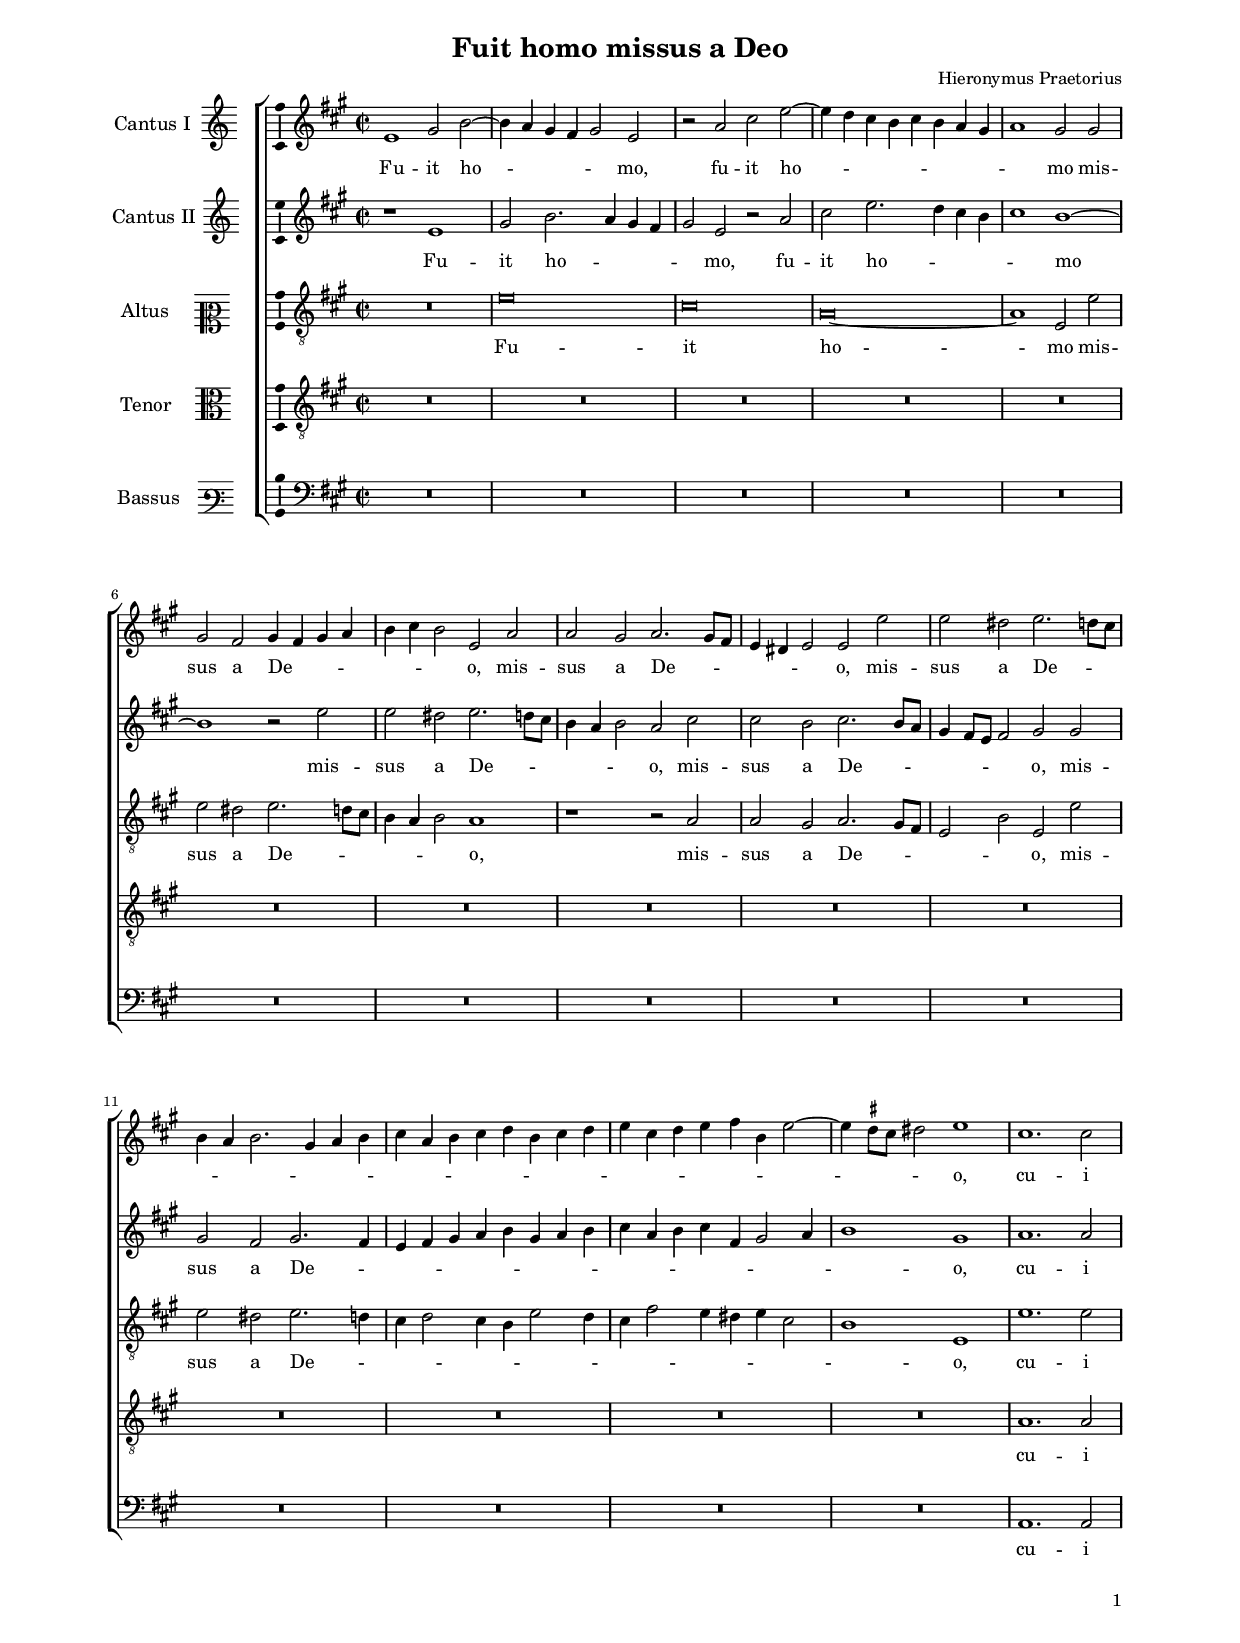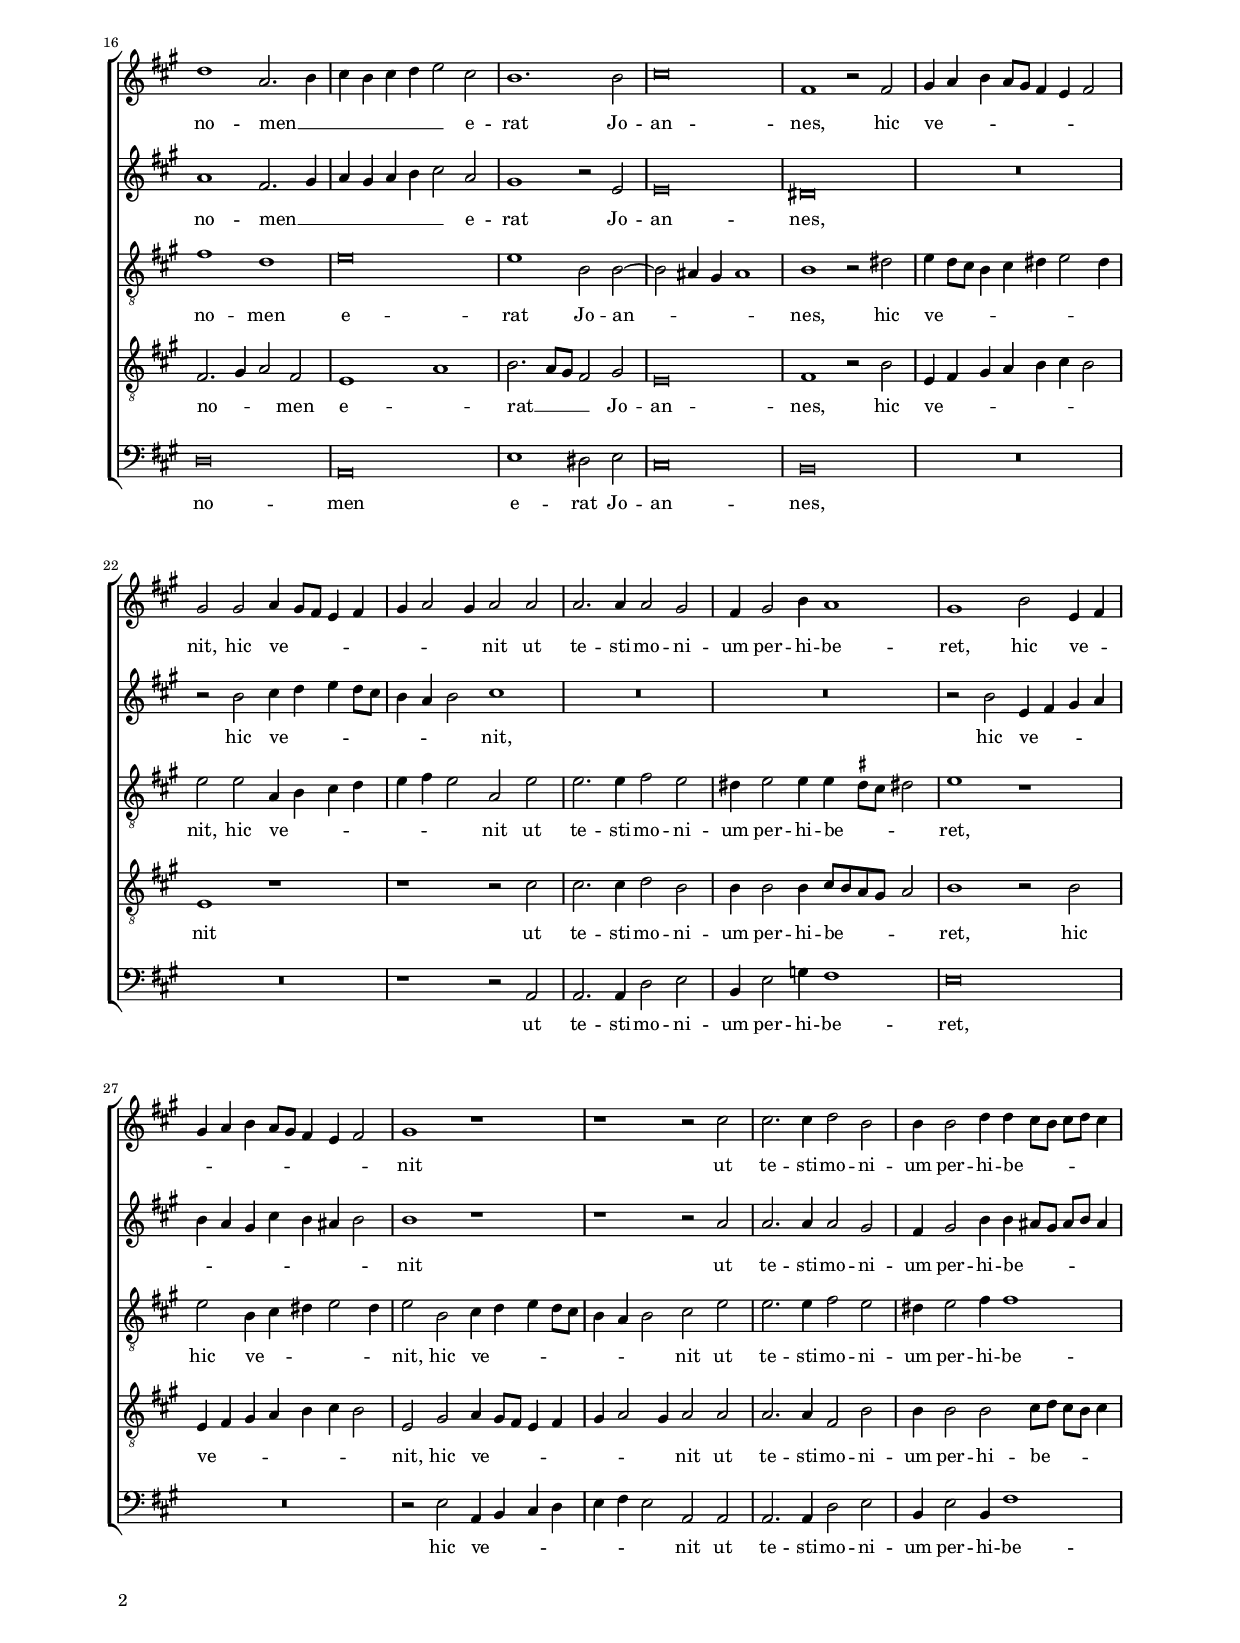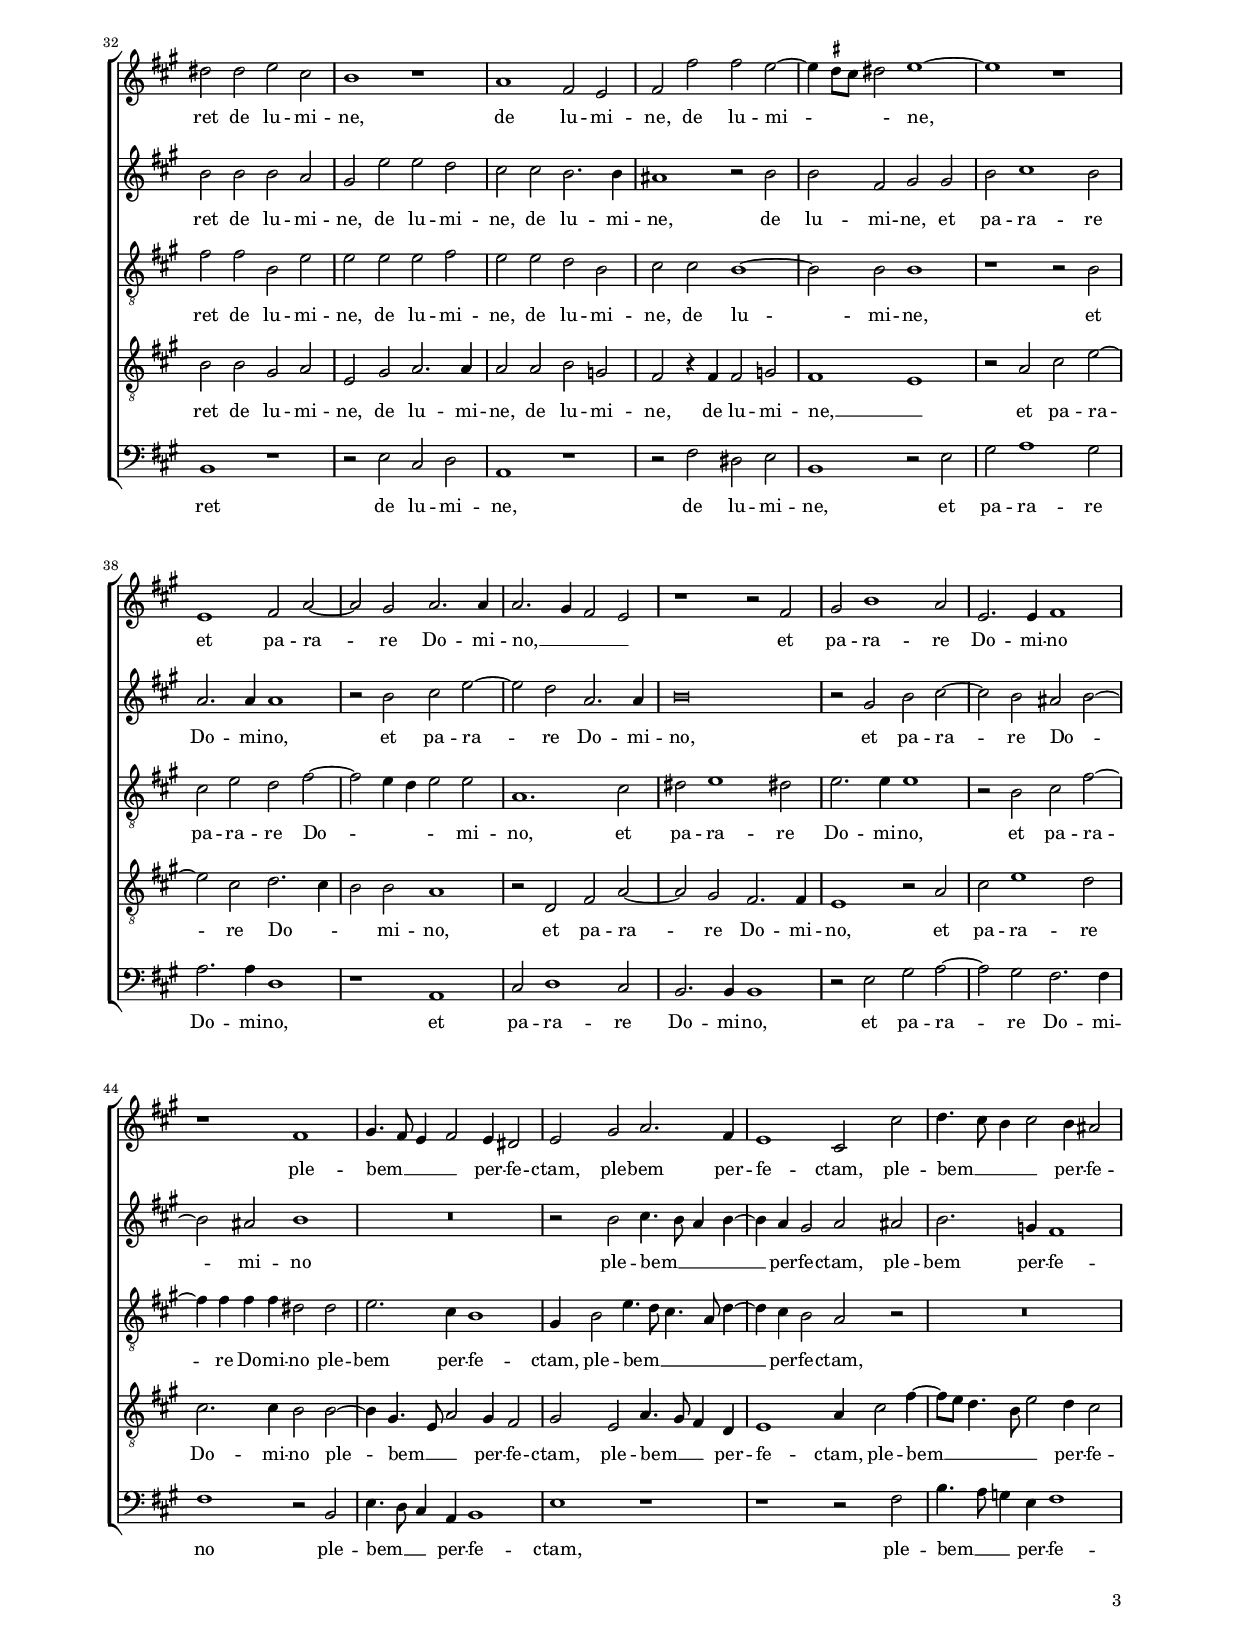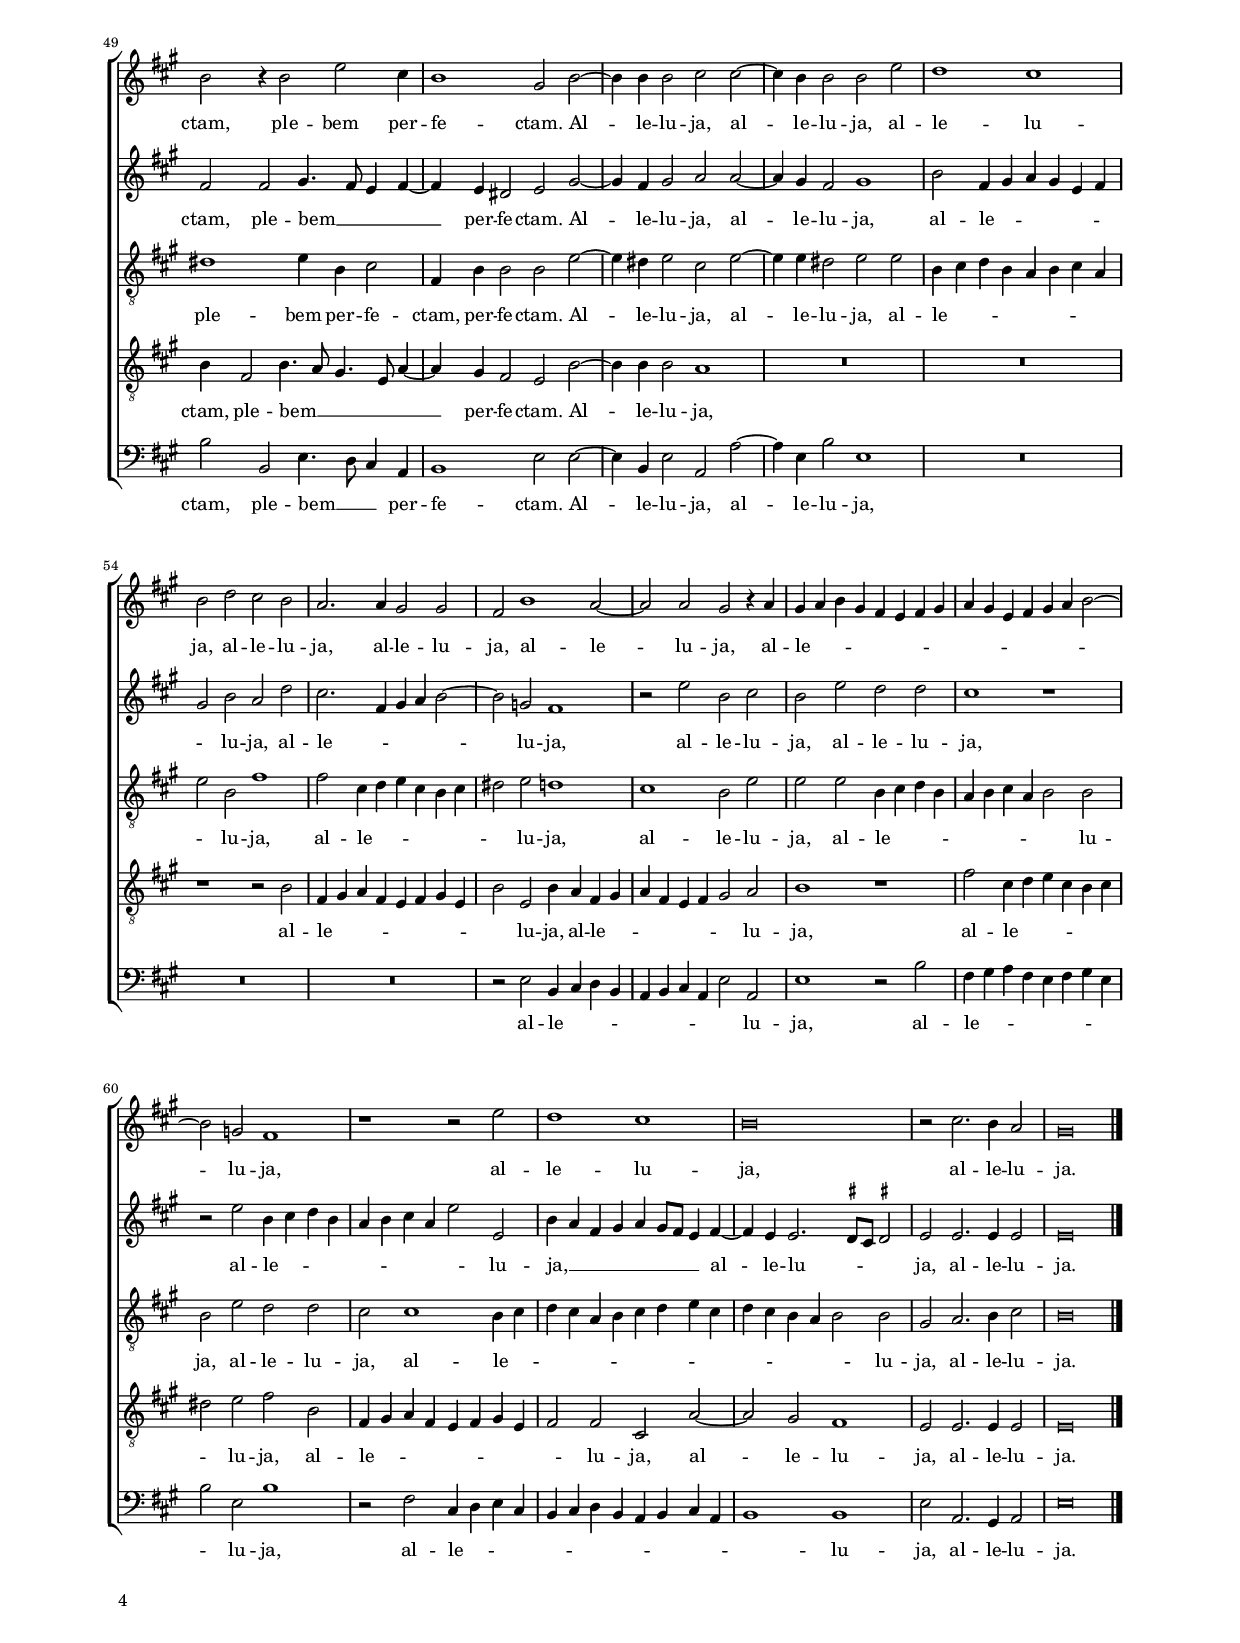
\header
{
  title="Fuit homo missus a Deo"
  composer="Hieronymus Praetorius"
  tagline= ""
}

\version "2.22.0"
\language deutsch
#(set-global-staff-size 15)
% #(set-default-paper-size "letter")
#(ly:set-option 'point-and-click #f)


\paper
	{
	top-margin = 1.8 \cm
	bottom-margin = 1.2 \cm
	left-margin = 2 \cm
	right-margin = 2 \cm
	ragged-bottom = ##f
	ragged-last-bottom = ##t
	print-page-number = ##f
	system-system-spacing = #'((basic-distance . 17) (minimum-distance . 14) (padding . 7) (strechability . 150))
    oddFooterMarkup=\markup   \fill-line { "" \fromproperty #'page:page-number-string }
    evenFooterMarkup=\markup  \fill-line { \fromproperty #'page:page-number-string "" }
    last-bottom-spacing = #'((basic-distance . 12) (minimum-distance . 7) (padding . 4))
	systems-per-page = 3
    page-count = 4
%	min-systems-per-page = 3
%	print-all-headers = ##t
%	print-first-page-number = ##t
%	first-page-number = 1
	}

	
global = {
    % \set Staff.autoBeaming = ##f
	\key c \major
	\time 2/2 \set Score.measureLength = #(ly:make-moment 2/1)
    \set Score.tempoHideNote = ##t
    \tempo 2 = 90
    \skip 1*2*65 \bar "|."
	}

	ficta = { \once \set suggestAccidentals = ##t }

	forget = #(define-music-function (music) (ly:music?) #{
		\accidentalStyle forget
		$music
		\accidentalStyle default
		#})

    

incipitcantus = \markup { \score {
	{
	\set Staff.instrumentName = \markup { \fontsize #1 "Cantus I" }
	\key c \major
	\clef violin
	s4 \bar ""
	}
	\layout  {
	raggedright = ##t
	indent = 1.6 \cm
	line-width = 2.2\cm
	\context { \Staff \remove Time_signature_engraver }
	\override Staff.Clef.Y-extent = #'(0 . 0)
	}} \hspace #1 }
      
      
incipitquintus = \markup { \score {
	{
	\set Staff.instrumentName = \markup { \fontsize #1 "Cantus II" }
	\key c \major
	\clef violin
	s4 \bar ""
	}
	\layout  {
	raggedright = ##t
	indent = 1.6 \cm
	line-width = 2.2\cm
	\context { \Staff \remove Time_signature_engraver }
	\override Staff.Clef.Y-extent = #'(0 . 0)
	}} \hspace #1 }

      
incipitaltus = \markup { \score {
	{
	\set Staff.instrumentName = \markup { \fontsize #1 "Altus" }
	\key c \major
	\clef mezzosoprano
	s4 \bar ""
	}
	\layout  {
	raggedright = ##t
	indent = 1.6 \cm
	line-width = 2.2\cm
	\context { \Staff \remove Time_signature_engraver }
	\override Staff.Clef.Y-extent = #'(0 . 0)
	}} \hspace #1 }


incipittenor = \markup { \score {
	{
	\set Staff.instrumentName = \markup { \fontsize #1 "Tenor" }
	\key c \major
	\clef alto
	s4 \bar ""
	}
	\layout  {
	raggedright = ##t
	indent = 1.6 \cm
	line-width = 2.2\cm
	\context { \Staff \remove Time_signature_engraver }
	\override Staff.Clef.Y-extent = #'(0 . 0)
	}} \hspace #1 }

      
      
incipitbassus = \markup { \score {
	{
	\set Staff.instrumentName = \markup { \fontsize #1 "Bassus" }
	\key c \major
	\clef varbaritone
	s4 \bar ""
	}
	\layout  {
	raggedright = ##t
	indent = 1.6 \cm
	line-width = 2.2\cm
	\context { \Staff \remove Time_signature_engraver }
	\override Staff.Clef.Y-extent = #'(0 . 0)
	}} \hspace #1 }


cantus =  \relative c''
	{
	g1 h2 d~
	d4 c h a h2 g
	r2 c e g~
	g4 f e d e d c h
%5
	c1 h2 h |
	h2 a h4 a h c
	d4 e d2 g, c
	c2 h c2. h8 a
	g4 fis g2 g g'
%10
	g2 fis g2. f8 e |
	d4 c d2. h4 c d
	e4 c d e f d e f
	g4 e f g a d, g2~
	g4 \ficta fis8 e fis!2 g1
%15
	e1. e2 |
	f1 c2. d4
	e4 d e f g2 e
	d1. d2
	e\breve
%20
	a,1 r2 a |
	h4 c d c8 h a4 g a2
	h2 h c4 h8 a g4 a
	h4 c2 h4 c2 c
	c2. c4 c2 h
%25
	a4 h2 d4 c1 |
	h1 d2 g,4 a
	h4 c d c8 h a4 g a2
	h1 r
	r1 r2 e
%30
	e2. e4 f2 d |
	d4 d2 f4 f4 e8 d e[ f] e4
	fis2 fis g e
	d1 r
	c1 a2 g
%35
	a2 a' a g~
	g4 \ficta fis8 e fis!2 g1~
	g1 r
	g,1 a2 c~
	c2 h c2. c4
%40
	c2. h4 a2 g |
	r1 r2 a
	h2 d1 c2
	g2. g4 a1
	r1 a
%45
	h4. a8 g4 a2 g4 fis2 |
	g2 h c2. a4
	g1 e2 e'
	f4. e8 d4 e2 d4 cis2
	d2 r4 d2 g2 e4
%50
	d1 h2 d~ |
	d4 d d2 e2 e~
	e4 d d2 d2 g
	f1 e
	d2 f e d
%55
	c2. c4 h2 h |
	a2 d1 c2~
	c2 c h r4 c
	h4 c d h a g a h
	c4 h g a h4 c d2~
%60
	d2 b a1 |
	r1 r2 g'
	f1 e
	d\breve
	r2 e2. d4 c2
%65
	h\breve |
	}


quintus =  \relative c''
    {
	r1 g
	h2 d2. c4 h a
	h2 g r c
	e2 g2. f4 e d
%5
	e1 d~ |
	d1 r2 g
	g2 fis g2. f8 e
	d4 c d2 c e
	e2 d e2. d8 c
%10
	h4 a8 g a2 h h |
	h2 a h2. a4
	g4 a h c d4 h c d
	e4 c d e a,4 h2 c4
	d1 h
%15
	c1. c2 |
	c1 a2. h4
	c4 h c d e2 c
	h1 r2 g
	g\breve
%20
	fis\breve |
	R\breve
	r2 d' e4 f g f8 e
	d4 c d2 e1
	R\breve
%25
	R\breve |
	r2 d g,4 a h c
	d4 c h e d cis d2
	d1 r
	r1 r2 c
%30
	c2. c4 c2 h |
	a4 h2 d4 d4 cis8 h cis[ d] cis4
	d2 d d c
	h2 g' g f
	e2 e d2. d4
%35
	cis1 r2 d |
	d2 a h h
	d2 e1 d2
	c2. c4 c1
	r2 d e g~
%40
	g2 f c2. c4 |
	d\breve
	r2 h d e~
	e2 d cis d~
	d2 cis d1
%45
	R\breve |
	r2 d e4. d8 c4 d~
	d4 c h2 c cis
	d2. b4 a1
	a2 a h4. a8 g4 a~
%50
	a4 g fis2 g h~ |
	h4 a h2 c c~
	c4 h a2 h1
	d2 a4 h c h g a
	h2 d c f
%55
	e2. a,4 h4 c d2~ |
	d2 b a1
	r2 g' d e
	d2 g f f
	e1 r
%60
	r2 g d4 e f d |
	c4 d e c g'2 g,
	d'4 c a h c4 h8 a g4 a~
	a4 g g2. \ficta fis8 e \ficta fis!2
	g2 g2. g4 g2
%65
	g\breve |
	}


altus =  \relative c'
	{
	R\breve
	g'\breve
	e\breve
	c\breve~
%5
	c1 g2 g' |
	g2 fis g2. f8 e
	d4 c d2 c1
	r1 r2 c
	c2 h c2. h8 a
%10
	g2 d' g, g' |
	g2 fis g2. f4
	e4 f2 e4 d4 g2 f4
	e4 a2 g4 fis4 g e2
	d1 g,
%15
	g'1. g2 |
	a1 f
	g\breve
	g1 d2 d~
	d2 cis4 h cis1
%20
	d1 r2 fis |
	g4 f8 e d4 e fis4 g2 fis4
	g2 g c,4 d e f
	g4 a g2 c, g'
	g2. g4 a2 g
%25
	fis4 g2 g4 g4 \ficta fis!8 e fis!2 |
	g1 r
	g2 d4 e fis4 g2 fis4
	g2 d e4 f g f8 e
	d4 c d2 e2 g
%30
	g2. g4 a2 g |
	fis4 g2 a4 a1
	a2 a d, g
	g2 g g a
	g2 g f d
%35
	e2 e d1~ |
	d2 d d1
	r1 r2 d
	e2 g f a~
	a2 g4 f g2 g
%40
	c,1. e2 |
	fis2 g1 fis!2
	g2. g4 g1
	r2 d e a~
	a4 a a a fis2 fis
%45
	g2. e4 d1 |
	h4 d2 g4. f8 e4. c8 f4~
	f4 e d2 c r
	R\breve
	fis1 g4 d e2
%50
	a,4 d d2 d g~ |
	g4 fis g2 e2 g~
	g4 g fis2 g2 g
	d4 e f d c d e c
	g'2 d a'1
%55
	a2 e4 f g e d e |
	fis2 g f1
	e1 d2 g
	g2 g d4 e f d
	c4 d e c d2 d
%60
	d2 g f f |
	e2 e1 d4 e
	f4 e c d e f g e
	f4 e d c d2 d
	h2 c2. d4 e2
%65
	d\breve |
	}


tenor  =  \relative c'
	{
	R\breve
	R\breve
	R\breve
	R\breve
%5
	R\breve |
	R\breve
	R\breve
	R\breve
	R\breve
%10
	R\breve |
	R\breve
	R\breve
	R\breve
	R\breve
%15
	c1. c2 |
	a2. h4 c2 a
	g1 c
	d2. c8 h a2 h
	g\breve
%20
	a1 r2 d |
	g,4 a h c d e d2
	g,1 r
	r1 r2 e'
	e2. e4 f2 d
%25
	d4 d2 d4 e8 d c h c2 |
	d1 r2 d
	g,4 a h c d e d2
	g,2 h c4 h8 a g4 a
	h4 c2 h4 c2 c
%30
	c2. c4 a2 d |
	d4 d2 d2 e8 f e[ d] e4
	d2 d h c
	g2 h c2. c4
	c2 c d b
%35
	a2 r4 a a2 b |
	a1 g
	r2 c e g~
	g2 e f2. e4
	d2 d c1
%40
	r2 f, a c~ |
	c2 h a2. a4
	g1 r2 c
	e2 g1 f2
	e2. e4 d2 d~
%45
	d4 h4. g8 c2 h4 a2 |
	h2 g c4. h8 a4 f
	g1 c4 e2 a4~
	a8 g f4. d8 g2 f4 e2
	d4 a2 d4. c8 h4. g8 c4~
%50
	c4 h a2 g d'~ |
	d4 d d2 c1
	R\breve
	R\breve
	r1 r2 d
%55
	a4 h c a g a h g |
	d'2 g, d'4 c a h
	c4 a g a h2 c
	d1 r
	a'2 e4 f g e d e
%60
	fis2 g a d, |
	a4 h c a g a h g
	a2 a e c'~
	c2 h a1
	g2 g2. g4 g2
%65
	g\breve |
	}


bassus  =  \relative c
	{
	R\breve
	R\breve
	R\breve
	R\breve
%5
	R\breve |
	R\breve
	R\breve
	R\breve
	R\breve
%10
	R\breve |
	R\breve
	R\breve
	R\breve
	R\breve
%15
	c1. c2 |
	f\breve
	c\breve
	g'1 fis2 g
	e\breve
%20
	d\breve |
	R\breve
	R\breve
	r1 r2 c
	c2. c4 f2 g
%25
	d4 g2 b4 a1 |
	g\breve
	R\breve
	r2 g c,4 d e f
	g4 a g2 c, c
%30
	c2. c4 f2 g |
	d4 g2 d4 a'1
	d,1 r
	r2 g e f
	c1 r
%35
	r2 a' fis g |
	d1 r2 g
	h2 c1 h2
	c2. c4 f,1
	r1 c
%40
	e2 f1 e2 |
	d2. d4 d1
	r2 g h c~
	c2 h a2. a4
	a1 r2 d,
%45
	g4. f8 e4 c d1 |
	g1 r
	r1 r2 a
	d4. c8 b4 g a1
	d2 d, g4. f8 e4 c
%50
	d1 g2 g~ |
	g4 d g2 c, c'~
	c4 g d'2 g,1
	R\breve
	R\breve
%55
	R\breve |
	r2 g d4 e f d
	c4 d e c g'2 c,
	g'1 r2 d'
	a4 h c a g4 a h g
%60
	d'2 g, d'1 |
	r2 a e4 f g e
	d4 e f d c d e c
	d1 d
	g2 c,2. h4 c2
%65
	g'\breve |
	}


lyricscantus = \lyricmode {
	Fu -- it ho -- _ _ _ _ mo,
    fu -- it ho -- _ _ _ _ _ _ _ _ mo 
    mis -- sus a De -- _ _ _ _ _ _ o,
    mis -- sus a De -- _ _ _ _ _ o,
    mis -- sus a De -- _ _ _ _ _ _ _ _ _ _ _ _ _ _ _ _ _ _ _ _ _ _ _ _ _ _ o,
    cu -- i no -- men __ _ _ _ _ _ _ e -- rat Jo -- an -- nes,
    hic ve -- _ _ _ _ _ _ _ nit,
    hic ve -- _ _ _ _ _ _ _ nit
    ut te -- sti -- mo -- ni -- um per -- hi -- be -- ret,
    hic ve -- _ _ _ _ _ _ _ _ _ nit
    ut te -- sti -- mo -- ni -- um per -- hi -- be -- _ _ _ _ _ ret
    de lu -- mi -- ne,
    de lu -- mi -- ne,
    de lu -- mi -- _ _ _ ne,
    et pa -- ra -- re Do -- mi -- no, __ _ _ _
    et pa -- ra -- re Do -- mi -- no
    ple -- bem __ _ _ _ per -- fe -- ctam,
    ple -- bem per -- fe -- ctam,
    ple -- bem __ _ _ _ per -- fe -- ctam,
    ple -- bem per -- fe -- ctam.
    Al -- le -- lu -- ja,
    al -- le -- lu -- ja,
    al -- le -- lu -- ja,
    al -- le -- lu -- ja,
    al -- le -- lu -- ja,
    al -- le -- lu -- ja,
    al -- le -- _ _ _ _ _ _ _ _ _ _ _ _ _ _ lu -- ja,
    al -- le -- lu -- ja,
    al -- le -- lu -- ja.
    }


lyricsquintus = \lyricmode {
	Fu -- it ho -- _ _ _ _ mo,
    fu -- it ho -- _ _ _ _ mo 
    mis -- sus a De -- _ _ _ _ _ o,
    mis -- sus a De -- _ _ _ _ _ _ o,
    mis -- sus a De -- _ _ _ _ _ _ _ _ _ _ _ _ _ _ _ _ _ o,
    cu -- i no -- men __ _ _ _ _ _ _ e -- rat Jo -- an -- nes,
    hic ve -- _ _ _ _ _ _ _ nit,
    hic ve -- _ _ _ _ _ _ _ _ _ _ nit
    ut te -- sti -- mo -- ni -- um per -- hi -- be -- _ _ _ _ _ ret
    de lu -- mi -- ne,
    de lu -- mi -- ne,
    de lu -- mi -- ne,
    de lu -- mi -- ne,
    et pa -- ra -- re Do -- mi -- no,
    et pa -- ra -- re Do -- mi -- no,
    et pa -- ra -- re Do -- _ mi -- no
    ple -- bem __ _ _ _ per -- fe -- ctam,
    ple -- bem per -- fe -- ctam,
    ple -- bem __ _ _ _ per -- fe -- ctam.
    Al -- le -- lu -- ja,
    al -- le -- lu -- ja,
    al -- le -- _ _ _ _ _ _ lu -- ja,
    al -- le -- _ _ _ _ lu -- ja,
    al -- le -- lu -- ja,
    al -- le -- lu -- ja,
    al -- le -- _ _ _ _ _ _ _ _ lu -- ja, __ _ _ _ _ _ _ _ 
    al -- le -- lu -- _ _ _ ja,
    al -- le -- lu -- ja.
	}


lyricsaltus = \lyricmode {
	Fu -- it ho -- mo 
    mis -- sus a De -- _ _ _ _ _ o,
    mis -- sus a De -- _ _ _ _ o,
    mis -- sus a De -- _ _ _ _ _ _ _ _ _ _ _ _ _ _ o,
    cu -- i no -- men e -- rat Jo -- an -- _ _ _ nes,
    hic ve -- _ _ _ _ _ _ _ nit,
    hic ve -- _ _ _ _ _ _ nit
    ut te -- sti -- mo -- ni -- um per -- hi -- be -- _ _ _ ret,
    hic ve -- _ _ _ _ nit,
    hic ve -- _ _ _ _ _ _ _ nit
    ut te -- sti -- mo -- ni -- um per -- hi -- be -- ret
    de lu -- mi -- ne,
    de lu -- mi -- ne,
    de lu -- mi -- ne,
    de lu -- mi -- ne,
    et pa -- ra -- re Do -- _ _ _ mi -- no,
    et pa -- ra -- re Do -- mi -- no,
    et pa -- ra -- re Do -- mi -- no
    ple -- bem per -- fe -- ctam,
    ple -- bem __ _ _ _ _ per -- fe -- ctam,
    ple -- bem per -- fe -- ctam,
    per -- fe -- ctam.
    Al -- le -- lu -- ja,
    al -- le -- lu -- ja,
    al -- le -- _ _ _ _ _ _ _ _ lu -- ja,
    al -- le -- _ _ _ _ _ _ lu -- ja,
    al -- le -- lu -- ja,
    al -- le -- _ _ _ _ _ _ _ _ lu -- ja,
    al -- le -- lu -- ja,
    al -- le -- _ _ _ _ _ _ _ _ _ _ _ _ _ _ lu -- ja,
    al -- le -- lu -- ja.
	}


lyricstenor = \lyricmode {
    cu -- i no -- _ _ men e -- _ rat __ _ _ _ Jo -- an -- nes,
    hic ve -- _ _ _ _ _ _ nit
    ut te -- sti -- mo -- ni -- um per -- hi -- be -- _ _ _ _ ret,
    hic ve -- _ _ _ _ _ _ nit,
    hic ve -- _ _ _ _ _ _ _ nit
    ut te -- sti -- mo -- ni -- um per -- hi -- be -- _ _ _ _ ret
    de lu -- mi -- ne,
    de lu -- mi -- ne,
    de lu -- mi -- ne,
    de lu -- mi -- ne, __ _
    et pa -- ra -- re Do -- _ _ mi -- no,
    et pa -- ra -- re Do -- mi -- no,
    et pa -- ra -- re Do -- mi -- no
    ple -- bem __ _ _ per -- fe -- ctam,
    ple -- bem __ _ _ per -- fe -- ctam,
    ple -- bem __ _ _ _ _ per -- fe -- ctam,
    ple -- bem __ _ _ _ _ per -- fe -- ctam.
    Al -- le -- lu -- ja,
    al -- le -- _ _ _ _ _ _ _ _ lu -- ja,
    al -- le -- _ _ _ _ _ _ lu -- ja,
    al -- le -- _ _ _ _ _ _ lu -- ja,
    al -- le -- _ _ _ _ _ _ _ _ lu -- ja,
    al -- le -- lu -- ja,
    al -- le -- lu -- ja.
	}


lyricsbassus = \lyricmode {
    cu -- i no -- men e -- rat Jo -- an -- nes,
    ut te -- sti -- mo -- ni -- um per -- hi -- be -- ret,
    hic ve -- _ _ _ _ _ _ nit
    ut te -- sti -- mo -- ni -- um per -- hi -- be -- ret
    de lu -- mi -- ne,
    de lu -- mi -- ne,
    et pa -- ra -- re Do -- mi -- no,
    et pa -- ra -- re Do -- mi -- no,
    et pa -- ra -- re Do -- mi -- no
    ple -- bem __ _ _ per -- fe -- ctam,
    ple -- bem __ _ _ per -- fe -- ctam,
    ple -- bem __ _ _ per -- fe -- ctam.
    Al -- le -- lu -- ja,
    al -- le -- lu -- ja,
    al -- le -- _ _ _ _ _ _ _ _ lu -- ja,
    al -- le -- _ _ _ _ _ _ _ _ lu -- ja,
    al -- le -- _ _ _ _ _ _ _ _ _ _ _ _ lu -- ja,
    al -- le -- lu -- ja.
	}


\score
{  
    \transpose c a, {
	\new ChoirStaff \with { \override StaffGrouper.staff-staff-spacing.basic-distance = #12 }
	<<

	\new Staff << \global
	\new Voice="v1" {
		\set Staff.instrumentName=\incipitcantus
%		\set Staff.instrumentName= "S"
		\set Staff.midiInstrument = "reed organ"
		\clef violin
		\cantus }
	\new Lyrics \lyricsto "v1" {\lyricscantus }
	>>


	\new Staff << \global
	\new Voice="v5" {
		\set Staff.instrumentName=\incipitquintus
%		\set Staff.instrumentName= "Q"
		\set Staff.midiInstrument = "reed organ"
		\clef violin
		\quintus}
	\new Lyrics \lyricsto "v5" {\lyricsquintus }
	>>
    

	\new Staff << \global
	\new Voice="v2" {
		\set Staff.instrumentName=\incipitaltus
%		\set Staff.instrumentName= "A"
		\set Staff.midiInstrument = "reed organ"
                \clef "G_8"
		\altus}
	\new Lyrics \lyricsto "v2" {\lyricsaltus }
	>>


	\new Staff << \global
	\new Voice="v3" {
		\set Staff.instrumentName=\incipittenor
%		\set Staff.instrumentName= "T"
		\set Staff.midiInstrument = "reed organ"
		\clef "G_8"
		\tenor }
	\new Lyrics \lyricsto "v3" {\lyricstenor }
	>>


	\new Staff << \global
	\new Voice="v4" {
		\set Staff.instrumentName=\incipitbassus
%		\set Staff.instrumentName= "B"
		\set Staff.midiInstrument = "reed organ"
		\clef bass 
		\bassus }
	\new Lyrics \lyricsto "v4" {\lyricsbassus}
	>>

	>>
	} % transpose

	\layout
	{
	indent = 2.5\cm
	\context { \Lyrics \override VerticalAxisGroup.nonstaff-relatedstaff-spacing.padding = #1.4 }
%	\context { \Lyrics \override LyricText.font-size = #1 }
	\context { \Staff \override TimeSignature.break-visibility = #end-of-line-invisible }
	\context { \Staff \consists "Ambitus_engraver" }
%   \context { \Staff \consists "Custos_engraver" }
%   \context { \Staff \override Custos.style = #'mensural }
%	\context { \Voice \override Slur.transparent = ##t }
	\context { \Score \override BarNumber.padding = #2 }
	\context { \Voice \override NoteHead.style = #'baroque }
	}

\midi
	{
    	
	}

}


% EOF
